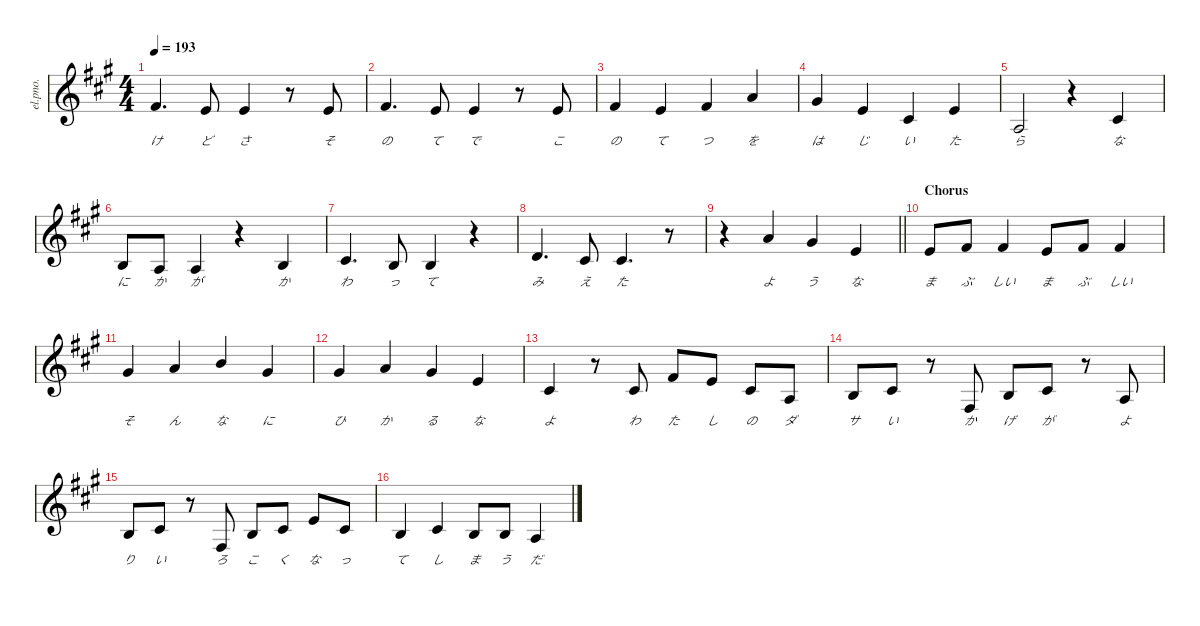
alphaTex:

\defaultSystemsLayout 4
\hideDynamics
\bracketExtendMode nobrackets
\otherSystemsTrackNameOrientation horizontal
\track ("喜多郁代(vol." "el.pno.") {instrument voiceoohs}
\staff {score}
\tuning (E4 B3 G3 D3 A2 E2)
\ts (4 4)
\tempo 193
\clef g2
\ks a
2.1{acc #}.4{d lyrics (0 "け") lyrics (1 "") lyrics (2 "") lyrics (3 "") lyrics (4 "") dy mf beam Up} 0.1{acc forcenatural}.8{lyrics (0 "ど") lyrics (1 "") lyrics (2 "") lyrics (3 "") lyrics (4 "") beam Up} 0.1{acc forcenatural}.4{lyrics (0 "さ") lyrics (1 "") lyrics (2 "") lyrics (3 "") lyrics (4 "") beam Up} r.8{beam Up} 0.1{acc forcenatural}.8{lyrics (0 "そ") lyrics (1 "") lyrics (2 "") lyrics (3 "") lyrics (4 "") beam Up} |
2.1{acc #}.4{d lyrics (0 "の") lyrics (1 "") lyrics (2 "") lyrics (3 "") lyrics (4 "") beam Up} 0.1{acc forcenatural}.8{lyrics (0 "て") lyrics (1 "") lyrics (2 "") lyrics (3 "") lyrics (4 "") beam Up} 0.1{acc forcenatural}.4{lyrics (0 "で") lyrics (1 "") lyrics (2 "") lyrics (3 "") lyrics (4 "") beam Up} r.8{beam Up} 0.1{acc forcenatural}.8{lyrics (0 "こ") lyrics (1 "") lyrics (2 "") lyrics (3 "") lyrics (4 "") beam Up} |
2.1{acc #}.4{lyrics (0 "の") lyrics (1 "") lyrics (2 "") lyrics (3 "") lyrics (4 "") beam Up} 0.1{acc forcenatural}.4{lyrics (0 "て") lyrics (1 "") lyrics (2 "") lyrics (3 "") lyrics (4 "") beam Up} 2.1{acc #}.4{lyrics (0 "つ") lyrics (1 "") lyrics (2 "") lyrics (3 "") lyrics (4 "") beam Up} 5.1{acc forcenatural}.4{lyrics (0 "を") lyrics (1 "") lyrics (2 "") lyrics (3 "") lyrics (4 "") beam Up} |
4.1{acc #}.4{lyrics (0 "は") lyrics (1 "") lyrics (2 "") lyrics (3 "") lyrics (4 "") beam Up} 5.2{acc forcenatural}.4{lyrics (0 "じ") lyrics (1 "") lyrics (2 "") lyrics (3 "") lyrics (4 "") beam Up} 6.3{acc #}.4{lyrics (0 "い") lyrics (1 "") lyrics (2 "") lyrics (3 "") lyrics (4 "") beam Up} 5.2{acc forcenatural}.4{lyrics (0 "た") lyrics (1 "") lyrics (2 "") lyrics (3 "") lyrics (4 "") beam Up} |
7.4{acc forcenatural}.2{lyrics (0 "ら") lyrics (1 "") lyrics (2 "") lyrics (3 "") lyrics (4 "") beam Up} r.4{beam Up} 2.2{acc #}.4{lyrics (0 "な") lyrics (1 "") lyrics (2 "") lyrics (3 "") lyrics (4 "") beam Up} |
0.2{acc forcenatural}.8{lyrics (0 "に") lyrics (1 "") lyrics (2 "") lyrics (3 "") lyrics (4 "") beam Up} 2.3{acc forcenatural}.8{lyrics (0 "か") lyrics (1 "") lyrics (2 "") lyrics (3 "") lyrics (4 "") beam Up} 2.3{acc forcenatural}.4{lyrics (0 "が") lyrics (1 "") lyrics (2 "") lyrics (3 "") lyrics (4 "") beam Up} r.4{beam Up} 0.2{acc forcenatural}.4{lyrics (0 "か") lyrics (1 "") lyrics (2 "") lyrics (3 "") lyrics (4 "") beam Up} |
2.2{acc #}.4{d lyrics (0 "わ") lyrics (1 "") lyrics (2 "") lyrics (3 "") lyrics (4 "") beam Up} 0.2{acc forcenatural}.8{lyrics (0 "っ") lyrics (1 "") lyrics (2 "") lyrics (3 "") lyrics (4 "") beam Up} 0.2{acc forcenatural}.4{lyrics (0 "て") lyrics (1 "") lyrics (2 "") lyrics (3 "") lyrics (4 "") beam Up} r.4{beam Up} |
3.2{acc forcenatural}.4{d lyrics (0 "み") lyrics (1 "") lyrics (2 "") lyrics (3 "") lyrics (4 "") beam Up} 2.2{acc #}.8{lyrics (0 "え") lyrics (1 "") lyrics (2 "") lyrics (3 "") lyrics (4 "") beam Up} 2.2{acc #}.4{d lyrics (0 "た") lyrics (1 "") lyrics (2 "") lyrics (3 "") lyrics (4 "") beam Up} r.8{beam Up} |
\barLineRight lightlight
r.4{beam Down} 5.1{acc forcenatural}.4{lyrics (0 "よ") lyrics (1 "") lyrics (2 "") lyrics (3 "") lyrics (4 "") beam Up} 4.1{acc #}.4{lyrics (0 "う") lyrics (1 "") lyrics (2 "") lyrics (3 "") lyrics (4 "") beam Up} 5.2{acc forcenatural}.4{lyrics (0 "な") lyrics (1 "") lyrics (2 "") lyrics (3 "") lyrics (4 "") beam Up} |
\section ("" "Chorus")
0.1{acc forcenatural}.8{lyrics (0 "ま") lyrics (1 "") lyrics (2 "") lyrics (3 "") lyrics (4 "") beam Up} 2.1{acc #}.8{lyrics (0 "ぶ") lyrics (1 "") lyrics (2 "") lyrics (3 "") lyrics (4 "") beam Up} 2.1{acc #}.4{lyrics (0 "しい") lyrics (1 "") lyrics (2 "") lyrics (3 "") lyrics (4 "") beam Up} 0.1{acc forcenatural}.8{lyrics (0 "ま") lyrics (1 "") lyrics (2 "") lyrics (3 "") lyrics (4 "") beam Up} 2.1{acc #}.8{lyrics (0 "ぶ") lyrics (1 "") lyrics (2 "") lyrics (3 "") lyrics (4 "") beam Up} 2.1{acc #}.4{lyrics (0 "しい") lyrics (1 "") lyrics (2 "") lyrics (3 "") lyrics (4 "") beam Up} |
4.1{acc #}.4{lyrics (0 "そ") lyrics (1 "") lyrics (2 "") lyrics (3 "") lyrics (4 "") beam Up} 5.1{acc forcenatural}.4{lyrics (0 "ん") lyrics (1 "") lyrics (2 "") lyrics (3 "") lyrics (4 "") beam Up} 7.1{acc forcenatural}.4{lyrics (0 "な") lyrics (1 "") lyrics (2 "") lyrics (3 "") lyrics (4 "") beam Up} 4.1{acc #}.4{lyrics (0 "に") lyrics (1 "") lyrics (2 "") lyrics (3 "") lyrics (4 "") beam Up} |
4.1{acc #}.4{lyrics (0 "ひ") lyrics (1 "") lyrics (2 "") lyrics (3 "") lyrics (4 "") beam Up} 5.1{acc forcenatural}.4{lyrics (0 "か") lyrics (1 "") lyrics (2 "") lyrics (3 "") lyrics (4 "") beam Up} 4.1{acc #}.4{lyrics (0 "る") lyrics (1 "") lyrics (2 "") lyrics (3 "") lyrics (4 "") beam Up} 0.1{acc forcenatural}.4{lyrics (0 "な") lyrics (1 "") lyrics (2 "") lyrics (3 "") lyrics (4 "") beam Up} |
2.2{acc #}.4{lyrics (0 "よ") lyrics (1 "") lyrics (2 "") lyrics (3 "") lyrics (4 "") beam Up} r.8{beam Up} 2.2{acc #}.8{lyrics (0 "わ") lyrics (1 "") lyrics (2 "") lyrics (3 "") lyrics (4 "") beam Up} 2.1{acc #}.8{lyrics (0 "た") lyrics (1 "") lyrics (2 "") lyrics (3 "") lyrics (4 "") beam Up} 0.1{acc forcenatural}.8{lyrics (0 "し") lyrics (1 "") lyrics (2 "") lyrics (3 "") lyrics (4 "") beam Up} 2.2{acc #}.8{lyrics (0 "の") lyrics (1 "") lyrics (2 "") lyrics (3 "") lyrics (4 "") beam Up} -7.1{acc forcenatural}.8{lyrics (0 "ダ") lyrics (1 "") lyrics (2 "") lyrics (3 "") lyrics (4 "") beam Up} |
-5.1{acc forcenatural}.8{lyrics (0 "サ") lyrics (1 "") lyrics (2 "") lyrics (3 "") lyrics (4 "") beam Up} 2.2{acc #}.8{lyrics (0 "い") lyrics (1 "") lyrics (2 "") lyrics (3 "") lyrics (4 "") beam Up} r.8{beam Up} 4.4{acc #}.8{lyrics (0 "か") lyrics (1 "") lyrics (2 "") lyrics (3 "") lyrics (4 "") beam Up} -5.1{acc forcenatural}.8{lyrics (0 "げ") lyrics (1 "") lyrics (2 "") lyrics (3 "") lyrics (4 "") beam Up} 2.2{acc #}.8{lyrics (0 "が") lyrics (1 "") lyrics (2 "") lyrics (3 "") lyrics (4 "") beam Up} r.8{beam Up} -7.1{acc forcenatural}.8{lyrics (0 "よ") lyrics (1 "") lyrics (2 "") lyrics (3 "") lyrics (4 "") beam Up} |
-5.1{acc forcenatural}.8{lyrics (0 "り") lyrics (1 "") lyrics (2 "") lyrics (3 "") lyrics (4 "") beam Up} 2.2{acc #}.8{lyrics (0 "い") lyrics (1 "") lyrics (2 "") lyrics (3 "") lyrics (4 "") beam Up} r.8{beam Up} 4.4{acc #}.8{lyrics (0 "ろ") lyrics (1 "") lyrics (2 "") lyrics (3 "") lyrics (4 "") beam Up} -5.1{acc forcenatural}.8{lyrics (0 "こ") lyrics (1 "") lyrics (2 "") lyrics (3 "") lyrics (4 "") beam Up} 2.2{acc #}.8{lyrics (0 "く") lyrics (1 "") lyrics (2 "") lyrics (3 "") lyrics (4 "") beam Up} 0.1{acc forcenatural}.8{lyrics (0 "な") lyrics (1 "") lyrics (2 "") lyrics (3 "") lyrics (4 "") beam Up} 2.2{acc #}.8{lyrics (0 "っ") lyrics (1 "") lyrics (2 "") lyrics (3 "") lyrics (4 "") beam Up} |
-5.1{acc forcenatural}.4{lyrics (0 "て") lyrics (1 "") lyrics (2 "") lyrics (3 "") lyrics (4 "") beam Up} 2.2{acc #}.4{lyrics (0 "し") lyrics (1 "") lyrics (2 "") lyrics (3 "") lyrics (4 "") beam Up} 4.3{acc forcenatural}.8{lyrics (0 "ま") lyrics (1 "") lyrics (2 "") lyrics (3 "") lyrics (4 "") beam Up} -5.1{acc forcenatural}.8{lyrics (0 "う") lyrics (1 "") lyrics (2 "") lyrics (3 "") lyrics (4 "") beam Up} -7.1{acc forcenatural}.4{lyrics (0 "だ") lyrics (1 "") lyrics (2 "") lyrics (3 "") lyrics (4 "") beam Up}
